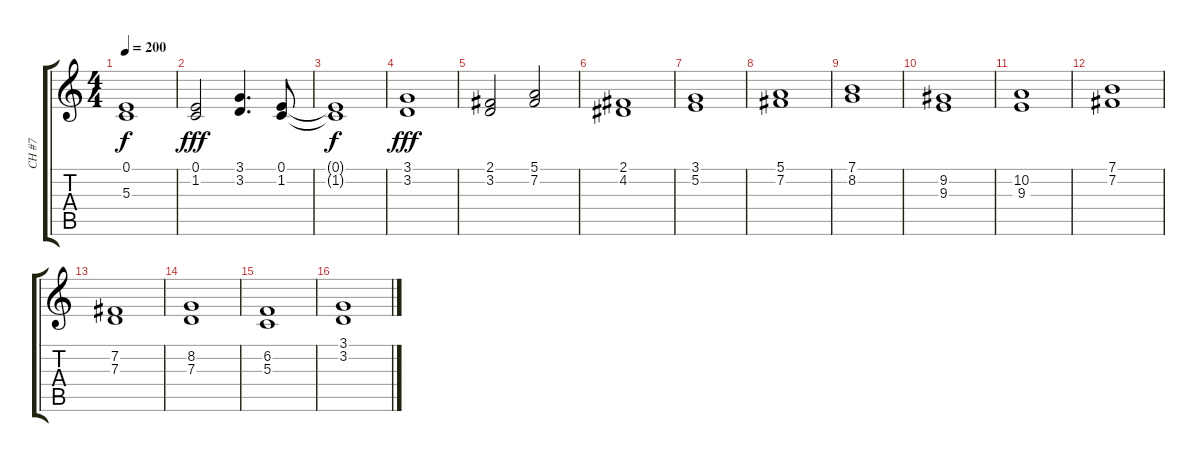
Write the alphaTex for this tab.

\track ("CH #7" "CH #7") {instrument choiraahs}
\staff {score tabs}
\tuning (E4 B3 G3 D3 A2 E2) {hide}
\ts (4 4)
\tempo 200
\clef g2
\ks c
(0.1{t} 5.3{t}).1{dy f} |
(0.1 1.2).2{dy fff} (3.1 3.2).4{d} (0.1 1.2).8 |
(0.1{t} 1.2{t}).1{dy f} |
(3.1 3.2).1{dy fff} |
(2.1 3.2).2 (5.1 7.2).2 |
(2.1 4.2).1 |
(3.1 5.2).1 |
(5.1 7.2).1 |
(7.1 8.2).1 |
(9.2 9.3).1 |
(10.2 9.3).1 |
(7.1 7.2).1 |
(7.2 7.3).1 |
(8.2 7.3).1 |
(6.2 5.3).1 |
(3.1 3.2).1
